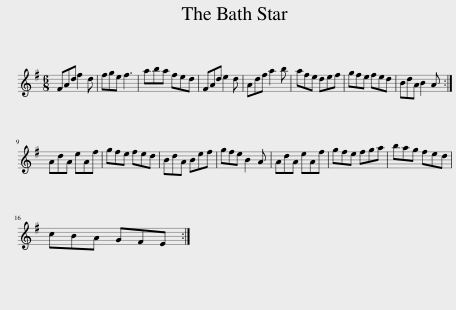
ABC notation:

X:1
L:1/8
M:6/8
I:linebreak $
K:G
V:1 treble
V:1
 FAd f2 d | fge f3 | aba fed | FAd e2 d | Adf a2 b | %5
 afe def | gfe fed | BdA B2 A :|$ AdA eAf | gfe fed | %10
 BdA Bef | gfe B2 A | AdA eAf | gfe fga | bag fed |$ %15
 cBA GFE :| %16
